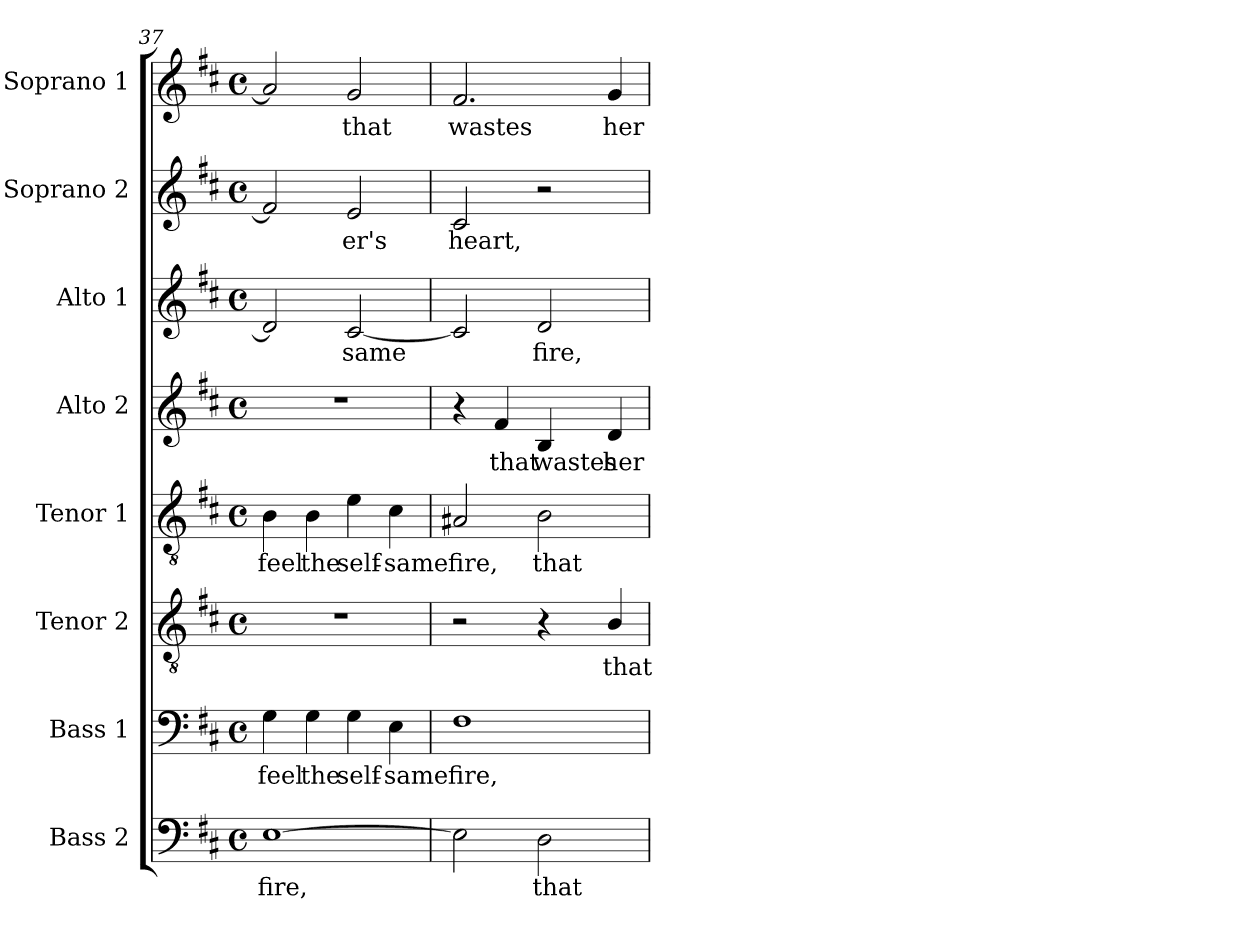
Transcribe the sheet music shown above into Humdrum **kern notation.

**kern	**text	**kern	**text	**kern	**text	**kern	**text	**kern	**text	**kern	**text	**kern	**text	**kern	**text
*part8	*part8	*part7	*part7	*part6	*part6	*part5	*part5	*part4	*part4	*part3	*part3	*part2	*part2	*part1	*part1
*staff8	*staff8	*staff7	*staff7	*staff6	*staff6	*staff5	*staff5	*staff4	*staff4	*staff3	*staff3	*staff2	*staff2	*staff1	*staff1
*I"Bass 2	*	*I"Bass 1	*	*I"Tenor 2	*	*I"Tenor 1	*	*I"Alto 2	*	*I"Alto 1	*	*I"Soprano 2	*	*I"Soprano 1	*
*I'B2.	*	*I'B1.	*	*I'T2.	*	*I'T1.	*	*I'A2.	*	*I'A1.	*	*I'S2.	*	*I'S1.	*
!!LO:LB:g=z
*clefF4	*	*clefF4	*	*clefGv2	*	*clefGv2	*	*clefG2	*	*clefG2	*	*clefG2	*	*clefG2	*
*	*	*	*	*ITrd7c12	*	*ITrd7c12	*	*	*	*	*	*	*	*	*
*k[f#c#]	*	*k[f#c#]	*	*k[f#c#]	*	*k[f#c#]	*	*k[f#c#]	*	*k[f#c#]	*	*k[f#c#]	*	*k[f#c#]	*
*D:	*	*D:	*	*D:	*	*D:	*	*D:	*	*D:	*	*D:	*	*D:	*
*M4/4	*	*M4/4	*	*M4/4	*	*M4/4	*	*M4/4	*	*M4/4	*	*M4/4	*	*M4/4	*
*met(c)	*	*met(c)	*	*met(c)	*	*met(c)	*	*met(c)	*	*met(c)	*	*met(c)	*	*met(c)	*
=37	=37	=37	=37	=37	=37	=37	=37	=37	=37	=37	=37	=37	=37	=37	=37
!	!LO:LY:b:color=#000000	!	!	!	!	!	!	!	!	!	!	!	!	!	!
!	!	!	!LO:LY:b:color=#000000	!	!	!	!	!	!	!	!	!	!	!	!
!	!	!	!	!	!	!	!LO:LY:b:color=#000000	!	!	!	!	!	!	!	!
[1Ei	fire,	4Gi\	feel	1r	.	4BBi\	feel	1r	.	2di/]	.	2f#i/]	.	2ai/]	.
!	!	!	!LO:LY:b:color=#000000	!	!	!	!	!	!	!	!	!	!	!	!
!	!	!	!	!	!	!	!LO:LY:b:color=#000000	!	!	!	!	!	!	!	!
.	.	4Gi\	the	.	.	4BBi\	the	.	.	.	.	.	.	.	.
!	!	!	!LO:LY:b:color=#000000	!	!	!	!	!	!	!	!	!	!	!	!
!	!	!	!	!	!	!	!LO:LY:b:color=#000000	!	!	!	!	!	!	!	!
!	!	!	!	!	!	!	!	!	!	!	!LO:LY:b:color=#000000	!	!	!	!
!	!	!	!	!	!	!	!	!	!	!	!	!	!LO:LY:b:color=#000000	!	!
!	!	!	!	!	!	!	!	!	!	!	!	!	!	!	!LO:LY:b:color=#000000
.	.	4Gi\	self-	.	.	4Ei\	self-	.	.	[2c#i/	-same	2ei/	-er's	2gi/	that
!	!	!	!LO:LY:b:color=#000000	!	!	!	!	!	!	!	!	!	!	!	!
!	!	!	!	!	!	!	!LO:LY:b:color=#000000	!	!	!	!	!	!	!	!
.	.	4Ei\	-same	.	.	4C#i\	-same	.	.	.	.	.	.	.	.
=38	=38	=38	=38	=38	=38	=38	=38	=38	=38	=38	=38	=38	=38	=38	=38
!	!	!	!LO:LY:b:color=#000000	!	!	!	!	!	!	!	!	!	!	!	!
!	!	!	!	!	!	!	!LO:LY:b:color=#000000	!	!	!	!	!	!	!	!
!	!	!	!	!	!	!	!	!	!	!	!	!	!LO:LY:b:color=#000000	!	!
!	!	!	!	!	!	!	!	!	!	!	!	!	!	!	!LO:LY:b:color=#000000
2Ei\]	.	1F#i	fire,	2r	.	2AA#Xi/	fire,	4r	.	2c#i/]	.	2c#i/	heart,	2.f#i/	wastes
!	!	!	!	!	!	!	!	!	!LO:LY:b:color=#000000	!	!	!	!	!	!
.	.	.	.	.	.	.	.	4f#i/	that	.	.	.	.	.	.
!	!LO:LY:b:color=#000000	!	!	!	!	!	!	!	!	!	!	!	!	!	!
!	!	!	!	!	!	!	!LO:LY:b:color=#000000	!	!	!	!	!	!	!	!
!	!	!	!	!	!	!	!	!	!LO:LY:b:color=#000000	!	!	!	!	!	!
!	!	!	!	!	!	!	!	!	!	!	!LO:LY:b:color=#000000	!	!	!	!
2Di\	that	.	.	4r	.	2BBi\	that	4Bi/	wastes	2di/	fire,	2r	.	.	.
!	!	!	!	!	!LO:LY:b:color=#000000	!	!	!	!	!	!	!	!	!	!
!	!	!	!	!	!	!	!	!	!LO:LY:b:color=#000000	!	!	!	!	!	!
!	!	!	!	!	!	!	!	!	!	!	!	!	!	!	!LO:LY:b:color=#000000
.	.	.	.	4BBi/	that	.	.	4di/	her	.	.	.	.	4gi/	her
=	=	=	=	=	=	=	=	=	=	=	=	=	=	=	=
*-	*-	*-	*-	*-	*-	*-	*-	*-	*-	*-	*-	*-	*-	*-	*-
